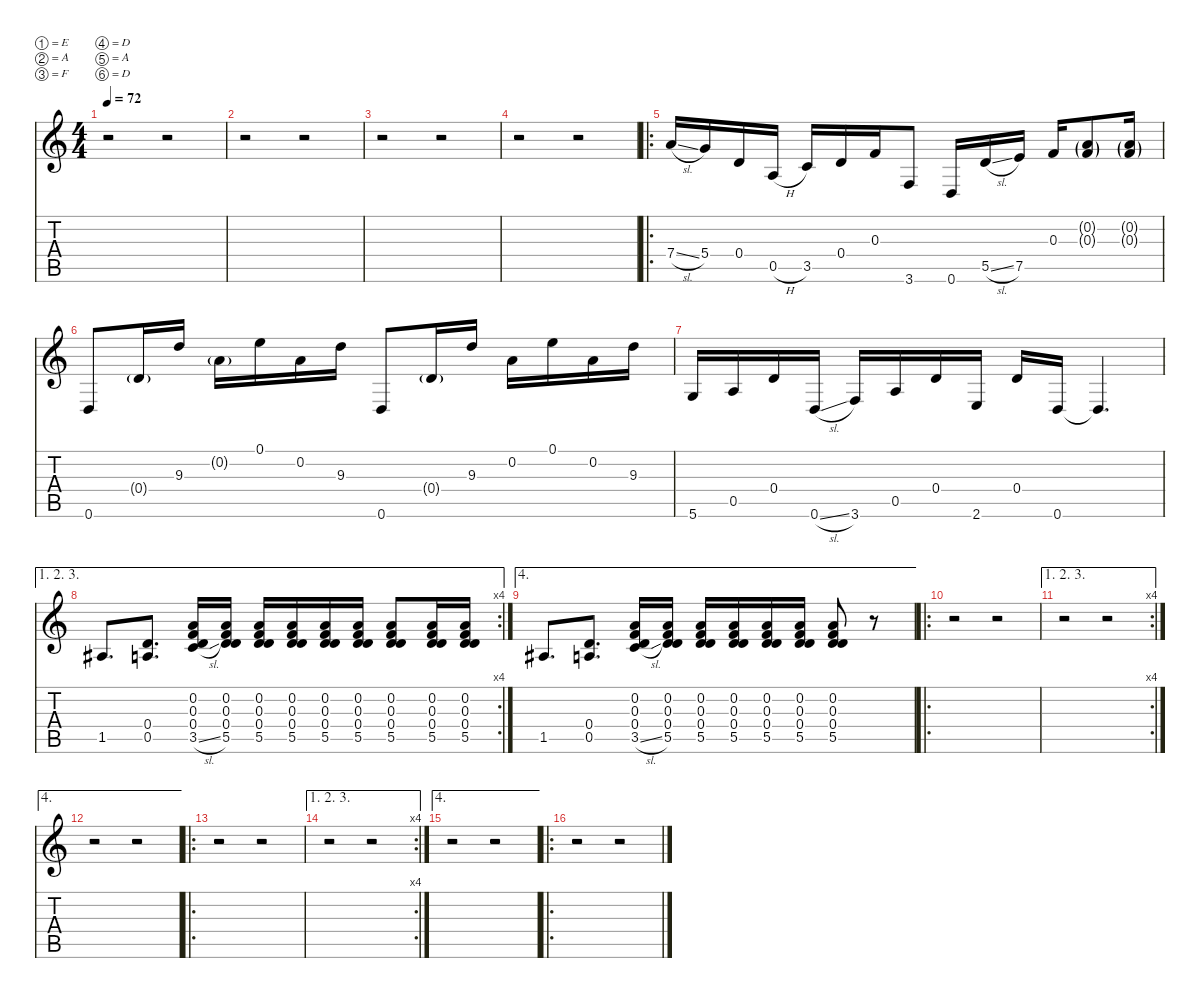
\defaultSystemsLayout 4
\hideDynamics
\bracketExtendMode nobrackets
\singleTrackTrackNamePolicy hidden
\multiTrackTrackNamePolicy hidden
\firstSystemTrackNameMode fullname
\firstSystemTrackNameOrientation horizontal
\otherSystemsTrackNameOrientation horizontal
\track ("Guitar 4" "s.guit.") {instrument acousticguitarsteel}
\staff {score tabs}
\tuning (E4 A3 F3 D3 A2 D2)
\ts (4 4)
\tempo 72
\clef g2
\ks c
r.2{dy ff beam Down} r.2{beam Down} |
r.2{beam Down} r.2{beam Down} |
r.2{beam Down} r.2{beam Down} |
r.2{beam Down} r.2{beam Down} |
\ro
7.4{sl}.16{instrument acousticguitarsteel beam Up} 5.4.16{dy f beam Up} 0.4.16{beam Up} 0.5{h}.16{dy ff beam Up} 3.5.16{dy fff beam Up} 0.4.16{dy f beam Up} 0.3.16{beam Up} 3.6.8{dy ff beam Up} 0.6.16{dy f beam Up} 5.5{sl}.16{dy fff beam Up} 7.5.16{dy f beam Up} 0.3.16{beam Up} (0.2{g} 0.3{g}).8{beam Up} (0.2{g} 0.3{g}).16{beam Up} |
0.6.8{beam Up} 0.4{g}.16{beam Up} 9.3.16{beam Up} 0.2{g}.16{dy mf beam Down} 0.1.16{dy f beam Down} 0.2.16{beam Down} 9.3.16{beam Down} 0.6.8{beam Up} 0.4{g}.16{dy mf beam Up} 9.3.16{dy f beam Up} 0.2.16{beam Down} 0.1.16{beam Down} 0.2.16{beam Down} 9.3.16{beam Down} |
5.6.16{dy fff beam Up} 0.5.16{dy f beam Up} 0.4.16{beam Up} 0.6{sl}.16{beam Up} 3.6.16{dy fff beam Up} 0.5.16{dy f beam Up} 0.4.16{beam Up} 2.6.16{dy fff beam Up} 0.4.16{dy f beam Up} 0.6.16{beam Up} 0.6{t}.4{d beam Up} |
\ae (1 2 3)
\rc 4
1.5{acc #}.8{d beam Up} (0.4 0.5).8{d beam Up} (0.2 0.3 0.4 3.5{sl}).16{beam Up} (0.2 0.3 0.4 5.5).16{beam Up} (0.2 0.3 0.4 5.5).16{beam Up} (0.2 0.3 0.4 5.5).16{beam Up} (0.2 0.3 0.4 5.5).16{beam Up} (0.2 0.3 0.4 5.5).16{beam Up} (0.2 0.3 0.4 5.5).8{beam Up} (0.2 0.3 0.4 5.5).16{beam Up} (0.2 0.3 0.4 5.5).16{beam Up} |
\ae 4
1.5{acc #}.8{d beam Up} (0.4 0.5).8{d beam Up} (0.2 0.3 0.4 3.5{sl}).16{beam Up} (0.2 0.3 0.4 5.5).16{beam Up} (0.2 0.3 0.4 5.5).16{beam Up} (0.2 0.3 0.4 5.5).16{beam Up} (0.2 0.3 0.4 5.5).16{beam Up} (0.2 0.3 0.4 5.5).16{beam Up} (0.2 0.3 0.4 5.5).8{beam Up} r.8{beam Up} |
\ro
r.2{beam Down} r.2{beam Down} |
\ae (1 2 3)
\rc 4
r.2{beam Down} r.2{beam Down} |
\ae 4
r.2{beam Down} r.2{beam Down} |
\ro
r.2{beam Down} r.2{beam Down} |
\ae (1 2 3)
\rc 4
r.2{beam Down} r.2{beam Down} |
\ae 4
r.2{beam Down} r.2{beam Down} |
\ro
r.2{beam Down} r.2{beam Down}
